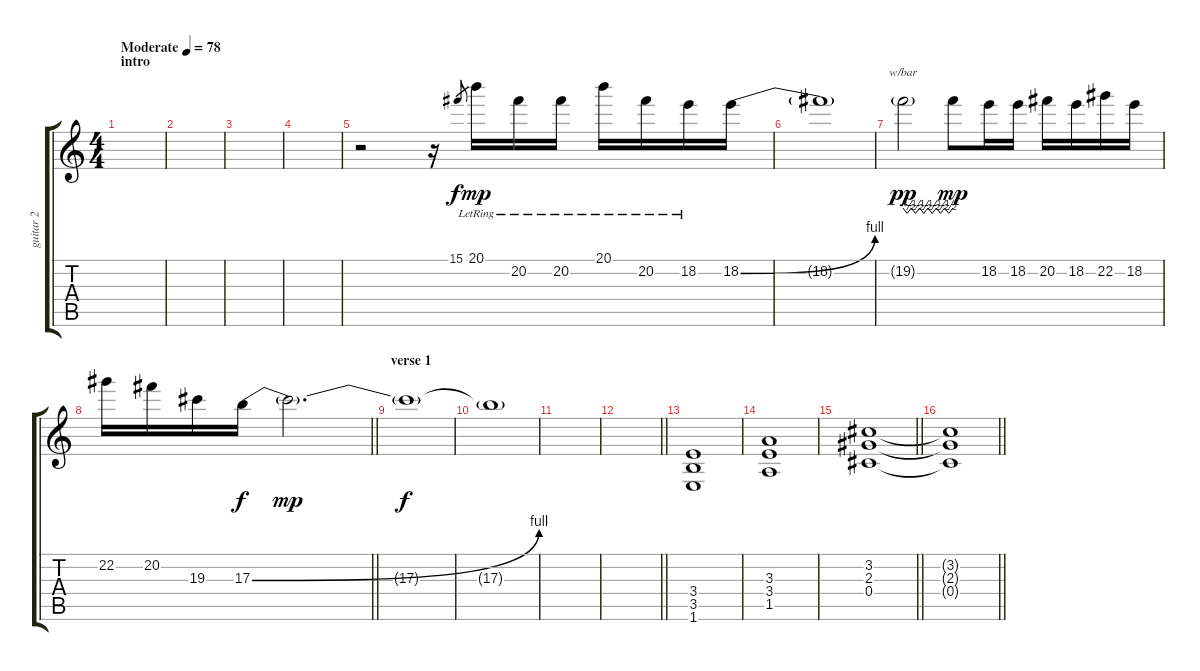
\track ("guitar 2" "guitar 2") {instrument distortionguitar}
\staff {score tabs}
\tuning (Eb4 Bb3 Gb3 Db3 Ab2 Eb2) {hide}
\ts (4 4)
\section ("" "intro")
\tempo (78 "Moderate")
\clef g2
\ks c
|
|
|
|
r.2 r.16 15.1.8{gr} 20.1{lr}.16{dy mp} 20.2{lr}.16 20.2{lr}.16 20.1{lr}.16 20.2{lr}.16 18.2{lr}.16 18.2{be (bend 0 0 60 4)}.16 |
18.2{t}.1 |
19.2{g}.2{tbe (custom default 0 0 5 -2 10 0 15 -2 20 0 25 -2 30 0 35 -2 40 0 45 -2 50 0 55 -2 60 0) dy pp} 19.2{t}.8{dy mp} 18.2.16 18.2.16 20.2.16 18.2.16 22.2.16 18.2.16 |
\barLineRight lightlight
22.2.16 20.2.16 19.3.16 17.3{be (bend 0 0 60 4)}.16{dy f} 17.3{t}.2{d dy mp} |
\section ("" "verse 1")
17.3{t}.1{dy f} |
17.3{t}.1 |
|
\barLineRight lightlight
|
(3.4 3.5 1.6).1 |
(3.3 3.4 1.5).1 |
\barLineRight lightlight
(3.2 2.3 0.4).1 |
\barLineRight lightlight
(3.2{t} 2.3{t} 0.4{t}).1
